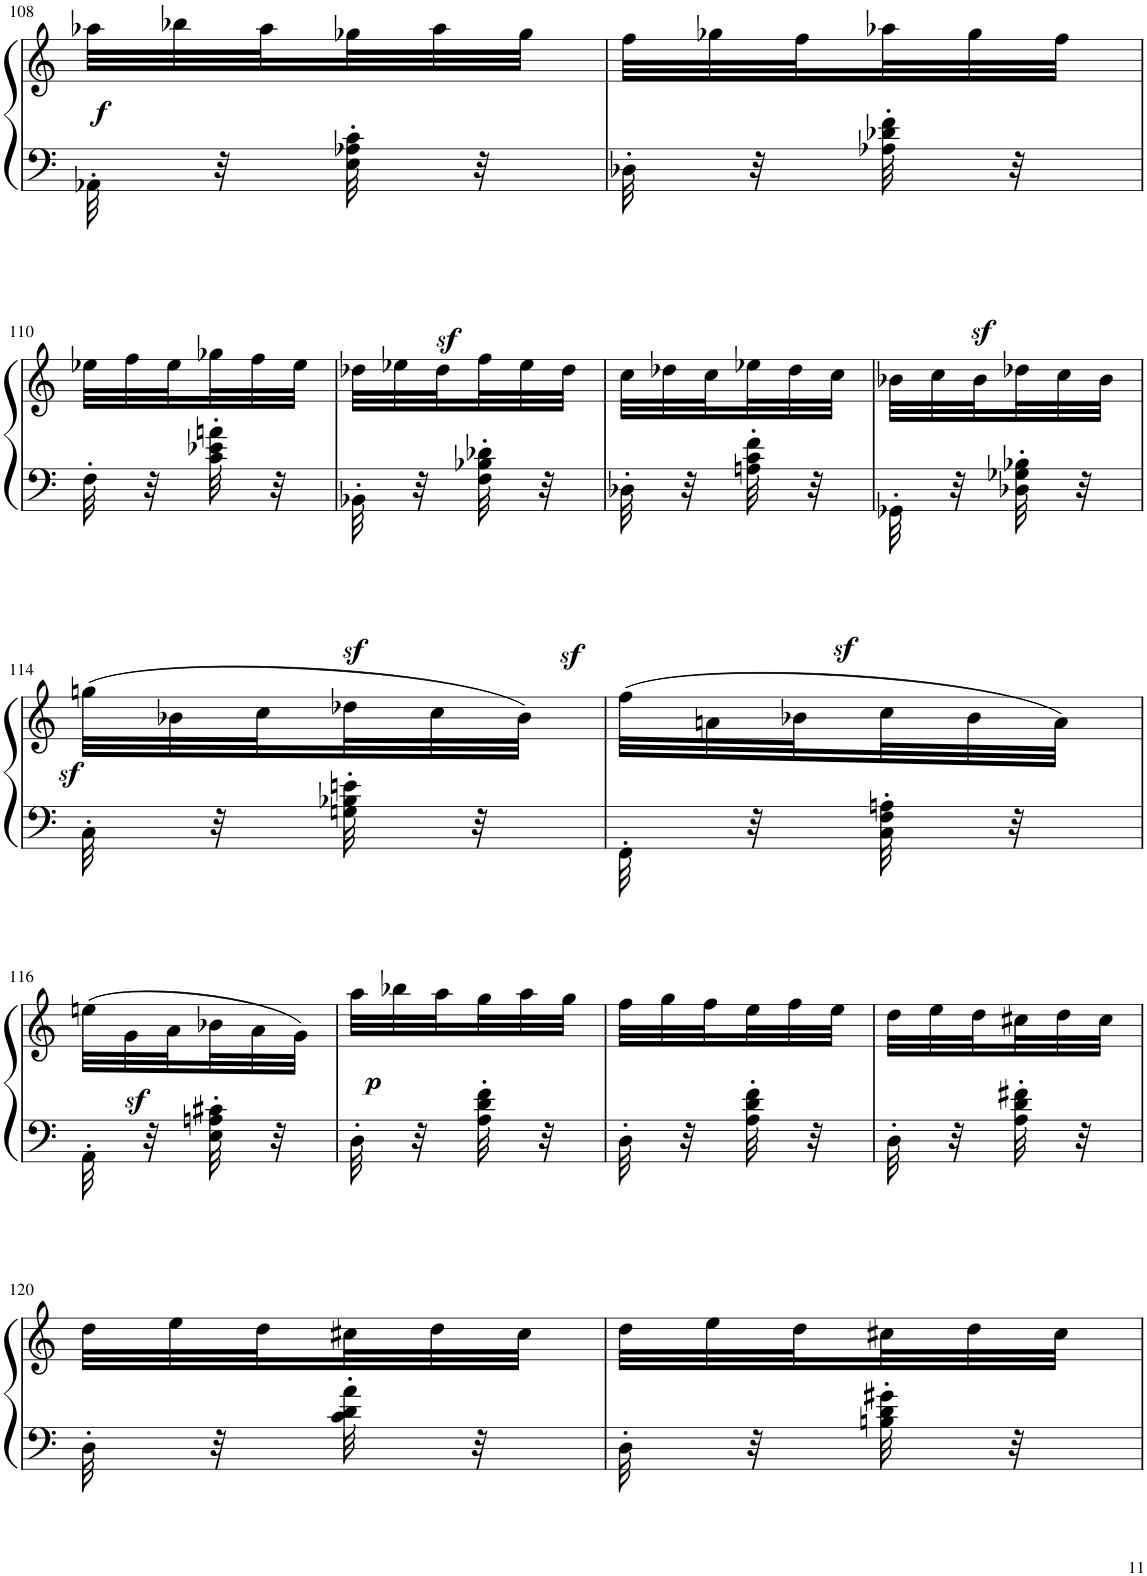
**kern	**kern	**dynam
*part1	*part1	*part1
*staff2	*staff1	*staff1/2
*I"Piano	*	*
*I'Pno	*	*
!!LO:PB:g=z
*clefF4	*clefG2	*
*k[]	*k[]	*
*M2/16	*M2/16	*
*	*Xtuplet	*
=108	=108	=108
!	!	!LO:DY:b
32AA-X'\	48aa-X\LLL	f
.	48bb-X\	.
32r	.	.
.	48aa-\	.
32E\z<' 32A-X\z<' 32c\z<'	48gg-X\	.
.	48aa-\	.
32r	.	.
.	48gg-\JJJ	.
=109	=109	=109
32D-X'\	48ff\LLL	.
.	48gg-X\	.
32r	.	.
.	48ff\	.
32A-X\z<' 32d-X\z<' 32f\z<'	48aa-X\	.
.	48gg-\	.
32r	.	.
.	48ff\JJJ	.
!!LO:LB:g=z
=110	=110	=110
32F'\	48ee-X\LLL	.
.	48ff\	.
32r	.	.
.	48ee-\	.
32c\z<' 32e-X\z<' 32an\z<'	48gg-X\	.
.	48ff\	.
32r	.	.
.	48ee-\JJJ	.
=111	=111	=111
32BB-X'\	48dd-X\LLL	.
.	48ee-X\	.
32r	.	.
.	48dd-\	.
32F\z<' 32B-X\z<' 32d-X\z<'	48ff\	.
.	48ee-\	.
32r	.	.
.	48dd-\JJJ	.
=112	=112	=112
32D-X'\	48cc\LLL	.
.	48dd-X\	.
32r	.	.
.	48cc\	.
32An\z<' 32c\z<' 32f\z<'	48ee-X\	.
.	48dd-\	.
32r	.	.
.	48cc\JJJ	.
=113	=113	=113
32GG-X'\	48b-X\LLL	.
.	48cc\	.
32r	.	.
.	48b-\	.
32D-X\' 32G-X\' 32B-X\'	48dd-X\	.
.	48cc\	.
32r	.	.
.	48b-\JJJ	.
!!LO:LB:g=z
=114	=114	=114
32C'\	(48ggnz<\LLL	.
.	48b-X\	.
32r	.	.
.	48cc\	.
32Gn\' 32B-X\' 32en\'	48dd-X\	.
.	48cc\	.
32r	.	.
.	48b-\JJJ)	.
=115	=115	=115
32FF'\	(48ff\LLL	.
.	48an\	.
32r	.	.
.	48b-X\	.
32C\' 32F\' 32An\'	48cc\	.
.	48b-\	.
32r	.	.
.	48a\JJJ)	.
!!LO:LB:g=z
=116	=116	=116
32AA'\	(48eenz<\LLL	.
.	48g\	.
32r	.	.
.	48a\	.
32E\' 32An\' 32c#X\'	48b-X\	.
.	48a\	.
32r	.	.
.	48g\JJJ)	.
=117	=117	=117
!	!	!LO:DY:b
32D'\	48aa\LLL	p
.	48bb-X\	.
32r	.	.
.	48aa\	.
32A\' 32d\' 32f\'	48gg\	.
.	48aa\	.
32r	.	.
.	48gg\JJJ	.
=118	=118	=118
32D'\	48ff\LLL	.
.	48gg\	.
32r	.	.
.	48ff\	.
32A\' 32d\' 32f\'	48ee\	.
.	48ff\	.
32r	.	.
.	48ee\JJJ	.
=119	=119	=119
32D'\	48dd\LLL	.
.	48ee\	.
32r	.	.
.	48dd\	.
32A\' 32d\' 32f#X\'	48cc#X\	.
.	48dd\	.
32r	.	.
.	48cc#\JJJ	.
!!LO:LB:g=z
=120	=120	=120
32D'\	48dd\LLL	.
.	48ee\	.
32r	.	.
.	48dd\	.
32c\' 32d\' 32a\'	48cc#X\	.
.	48dd\	.
32r	.	.
.	48cc#\JJJ	.
=121	=121	=121
32D'\	48dd\LLL	.
.	48ee\	.
32r	.	.
.	48dd\	.
32Bn\' 32d\' 32g#X\'	48cc#X\	.
.	48dd\	.
32r	.	.
.	48cc#\JJJ	.
=	=	=
*-	*-	*-
